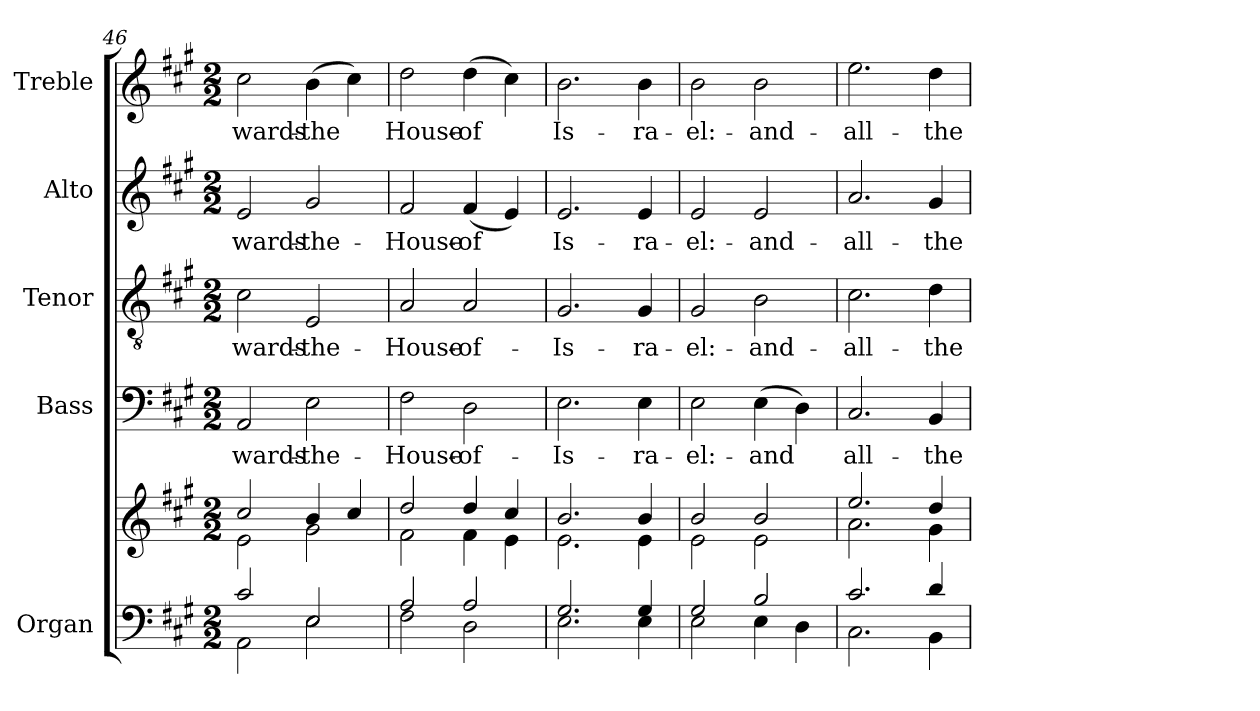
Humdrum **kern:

**kern	**kern	**kern	**text	**kern	**text	**kern	**text	**kern	**text
*part5	*part5	*part4	*part4	*part3	*part3	*part2	*part2	*part1	*part1
*staff6	*staff5	*staff4	*staff4	*staff3	*staff3	*staff2	*staff2	*staff1	*staff1
*I"Organ	*	*I"Bass	*	*I"Tenor	*	*I"Alto	*	*I"Treble	*
*I'Org.	*	*I'B.	*	*I'T.	*	*I'A.	*	*I'Tr.	*
*clefF4	*clefG2	*clefF4	*	*clefGv2	*	*clefG2	*	*clefG2	*
*	*	*	*	*ITrd7c12	*	*	*	*	*
*k[f#c#g#]	*k[f#c#g#]	*k[f#c#g#]	*	*k[f#c#g#]	*	*k[f#c#g#]	*	*k[f#c#g#]	*
*A:	*A:	*A:	*	*A:	*	*A:	*	*A:	*
*M2/2	*M2/2	*M2/2	*	*M2/2	*	*M2/2	*	*M2/2	*
=46	=46	=46	=46	=46	=46	=46	=46	=46	=46
*^	*^	*	*	*	*	*	*	*	*
!	!	!	!	!	!LO:LY:b:color=#000000	!	!	!	!	!	!
!	!	!	!	!	!	!	!LO:LY:b:color=#000000	!	!	!	!
!	!	!	!	!	!	!	!	!	!LO:LY:b:color=#000000	!	!
!	!	!	!	!	!	!	!	!	!	!	!LO:LY:b:color=#000000
2c#i/	2AAi\	2cc#i/	2ei\	2AAi/	-wards-	2C#i\	-wards-	2ei/	-wards-	2cc#i\	-wards-
!	!	!	!	!	!LO:LY:b:color=#000000	!	!	!	!	!	!
!	!	!	!	!	!	!	!LO:LY:b:color=#000000	!	!	!	!
!	!	!	!	!	!	!	!	!	!LO:LY:b:color=#000000	!	!
!	!	!	!	!	!	!	!	!	!	!	!LO:LY:b:color=#000000
2Ei/	2Ei\	4bi/	2g#i\	2Ei\	-the-	2EEi/	-the-	2g#i/	-the-	(4bi\	-the
.	.	4cc#i/	.	.	.	.	.	.	.	4cc#i\)	.
=47	=47	=47	=47	=47	=47	=47	=47	=47	=47	=47	=47
!	!	!	!	!	!LO:LY:b:color=#000000	!	!	!	!	!	!
!	!	!	!	!	!	!	!LO:LY:b:color=#000000	!	!	!	!
!	!	!	!	!	!	!	!	!	!LO:LY:b:color=#000000	!	!
!	!	!	!	!	!	!	!	!	!	!	!LO:LY:b:color=#000000
2Ai/	2F#i\	2ddi/	2f#i\	2F#i\	-House-	2AAi/	-House-	2f#i/	-House-	2ddi\	House-
!	!	!	!	!	!LO:LY:b:color=#000000	!	!	!	!	!	!
!	!	!	!	!	!	!	!LO:LY:b:color=#000000	!	!	!	!
!	!	!	!	!	!	!	!	!	!LO:LY:b:color=#000000	!	!
!	!	!	!	!	!	!	!	!	!	!	!LO:LY:b:color=#000000
2Ai/	2Di\	4ddi/	4f#i\	2Di\	-of-	2AAi/	-of-	(4f#i/	-of	(4ddi\	-of
.	.	4cc#i/	4ei\	.	.	.	.	4ei/)	.	4cc#i\)	.
=48	=48	=48	=48	=48	=48	=48	=48	=48	=48	=48	=48
!	!	!	!	!	!LO:LY:b:color=#000000	!	!	!	!	!	!
!	!	!	!	!	!	!	!LO:LY:b:color=#000000	!	!	!	!
!	!	!	!	!	!	!	!	!	!LO:LY:b:color=#000000	!	!
!	!	!	!	!	!	!	!	!	!	!	!LO:LY:b:color=#000000
2.G#i/	2.Ei\	2.bi/	2.ei\	2.Ei\	-Is-	2.GG#i/	-Is-	2.ei/	Is-	2.bi\	Is-
!	!	!	!	!	!LO:LY:b:color=#000000	!	!	!	!	!	!
!	!	!	!	!	!	!	!LO:LY:b:color=#000000	!	!	!	!
!	!	!	!	!	!	!	!	!	!LO:LY:b:color=#000000	!	!
!	!	!	!	!	!	!	!	!	!	!	!LO:LY:b:color=#000000
4G#i/	4Ei\	4bi/	4ei\	4Ei\	-ra-	4GG#i/	-ra-	4ei/	-ra-	4bi\	-ra-
!!LO:LB:g=z
=49	=49	=49	=49	=49	=49	=49	=49	=49	=49	=49	=49
!	!	!	!	!	!LO:LY:b:color=#000000	!	!	!	!	!	!
!	!	!	!	!	!	!	!LO:LY:b:color=#000000	!	!	!	!
!	!	!	!	!	!	!	!	!	!LO:LY:b:color=#000000	!	!
!	!	!	!	!	!	!	!	!	!	!	!LO:LY:b:color=#000000
2G#i/	2Ei\	2bi/	2ei\	2Ei\	-el:-	2GG#i/	-el:-	2ei/	-el:-	2bi\	-el:-
!	!	!	!	!	!LO:LY:b:color=#000000	!	!	!	!	!	!
!	!	!	!	!	!	!	!LO:LY:b:color=#000000	!	!	!	!
!	!	!	!	!	!	!	!	!	!LO:LY:b:color=#000000	!	!
!	!	!	!	!	!	!	!	!	!	!	!LO:LY:b:color=#000000
2Bi/	4Ei\	2bi/	2ei\	(4Ei\	-and	2BBi\	-and-	2ei/	-and-	2bi\	-and-
.	4Di\	.	.	4Di\)	.	.	.	.	.	.	.
=50	=50	=50	=50	=50	=50	=50	=50	=50	=50	=50	=50
!	!	!	!	!	!LO:LY:b:color=#000000	!	!	!	!	!	!
!	!	!	!	!	!	!	!LO:LY:b:color=#000000	!	!	!	!
!	!	!	!	!	!	!	!	!	!LO:LY:b:color=#000000	!	!
!	!	!	!	!	!	!	!	!	!	!	!LO:LY:b:color=#000000
2.c#i/	2.C#i\	2.eei/	2.ai\	2.C#i/	all-	2.C#i\	-all-	2.ai/	-all-	2.eei\	-all-
!	!	!	!	!	!LO:LY:b:color=#000000	!	!	!	!	!	!
!	!	!	!	!	!	!	!LO:LY:b:color=#000000	!	!	!	!
!	!	!	!	!	!	!	!	!	!LO:LY:b:color=#000000	!	!
!	!	!	!	!	!	!	!	!	!	!	!LO:LY:b:color=#000000
4di/	4BBi\	4ddi/	4g#i\	4BBi/	-the-	4Di\	-the-	4g#i/	-the-	4ddi\	-the-
*v	*v	*	*	*	*	*	*	*	*	*	*
*	*v	*v	*	*	*	*	*	*	*	*
=	=	=	=	=	=	=	=	=	=
*-	*-	*-	*-	*-	*-	*-	*-	*-	*-
